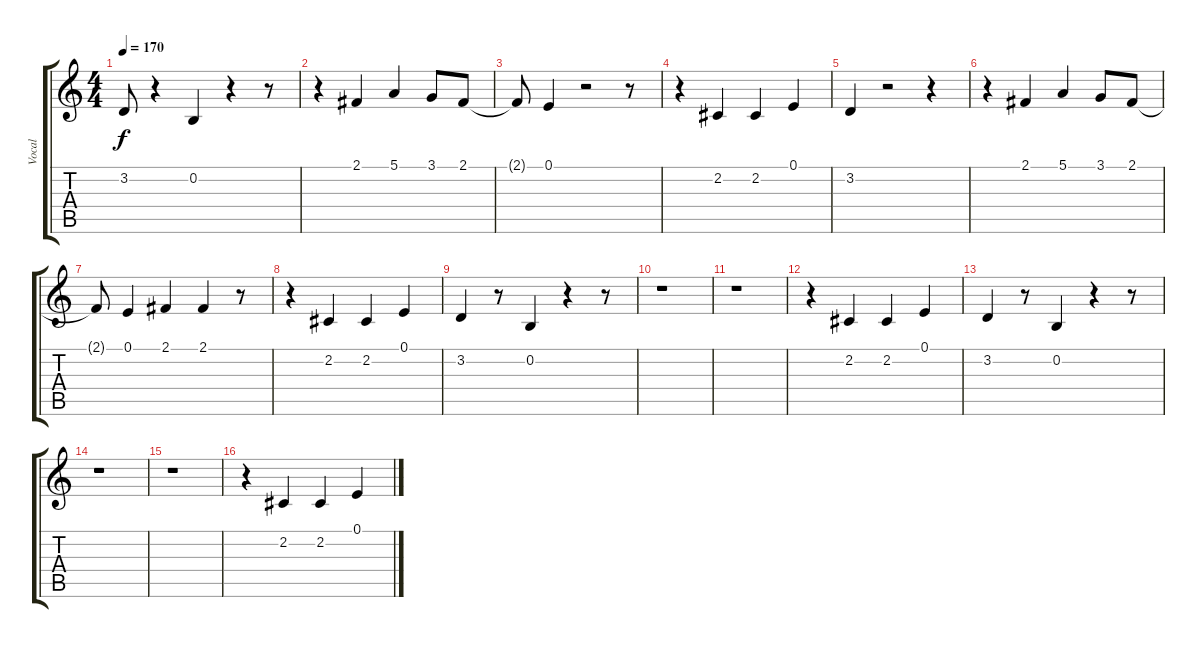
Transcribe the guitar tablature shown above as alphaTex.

\track ("Vocal" "Vocal") {instrument fx4atmosphere}
\staff {score tabs}
\tuning (E4 B3 G3 D3 A2 E2) {hide}
\ts (4 4)
\tempo 170
\clef g2
\ks c
3.2.8{dy f} r.4 0.2.4 r.4 r.8 |
r.4 2.1.4 5.1.4 3.1.8 2.1.8 |
2.1{t}.8 0.1.4 r.2 r.8 |
r.4 2.2.4 2.2.4 0.1.4 |
3.2.4 r.2 r.4 |
r.4 2.1.4 5.1.4 3.1.8 2.1.8 |
2.1{t}.8 0.1.4 2.1.4 2.1.4 r.8 |
r.4 2.2.4 2.2.4 0.1.4 |
3.2.4 r.8 0.2.4 r.4 r.8 |
r.1 |
r.1 |
r.4 2.2.4 2.2.4 0.1.4 |
3.2.4 r.8 0.2.4 r.4 r.8 |
r.1 |
r.1 |
r.4 2.2.4 2.2.4 0.1.4
